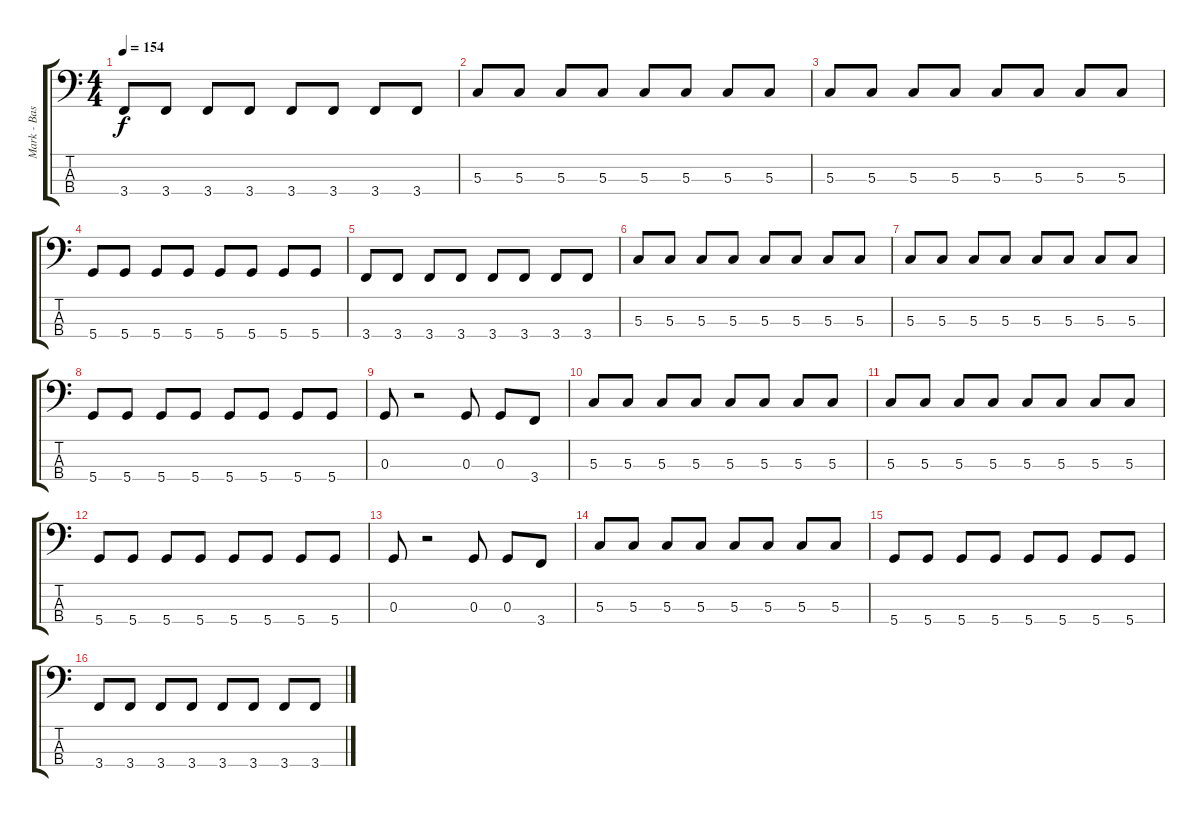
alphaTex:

\track ("Mark - Bass" "Mark - Bas") {instrument electricbasspick}
\staff {score tabs}
\tuning (G2 D2 G1 D1) {hide}
\ts (4 4)
\tempo 154
\clef f4
\ks c
3.4.8{dy f} 3.4.8 3.4.8 3.4.8 3.4.8 3.4.8 3.4.8 3.4.8 |
5.3.8 5.3.8 5.3.8 5.3.8 5.3.8 5.3.8 5.3.8 5.3.8 |
5.3.8 5.3.8 5.3.8 5.3.8 5.3.8 5.3.8 5.3.8 5.3.8 |
5.4.8 5.4.8 5.4.8 5.4.8 5.4.8 5.4.8 5.4.8 5.4.8 |
3.4.8 3.4.8 3.4.8 3.4.8 3.4.8 3.4.8 3.4.8 3.4.8 |
5.3.8 5.3.8 5.3.8 5.3.8 5.3.8 5.3.8 5.3.8 5.3.8 |
5.3.8 5.3.8 5.3.8 5.3.8 5.3.8 5.3.8 5.3.8 5.3.8 |
5.4.8 5.4.8 5.4.8 5.4.8 5.4.8 5.4.8 5.4.8 5.4.8 |
0.3.8 r.2 0.3.8 0.3.8 3.4.8 |
5.3.8 5.3.8 5.3.8 5.3.8 5.3.8 5.3.8 5.3.8 5.3.8 |
5.3.8 5.3.8 5.3.8 5.3.8 5.3.8 5.3.8 5.3.8 5.3.8 |
5.4.8 5.4.8 5.4.8 5.4.8 5.4.8 5.4.8 5.4.8 5.4.8 |
0.3.8 r.2 0.3.8 0.3.8 3.4.8 |
5.3.8 5.3.8 5.3.8 5.3.8 5.3.8 5.3.8 5.3.8 5.3.8 |
5.4.8 5.4.8 5.4.8 5.4.8 5.4.8 5.4.8 5.4.8 5.4.8 |
3.4.8 3.4.8 3.4.8 3.4.8 3.4.8 3.4.8 3.4.8 3.4.8
